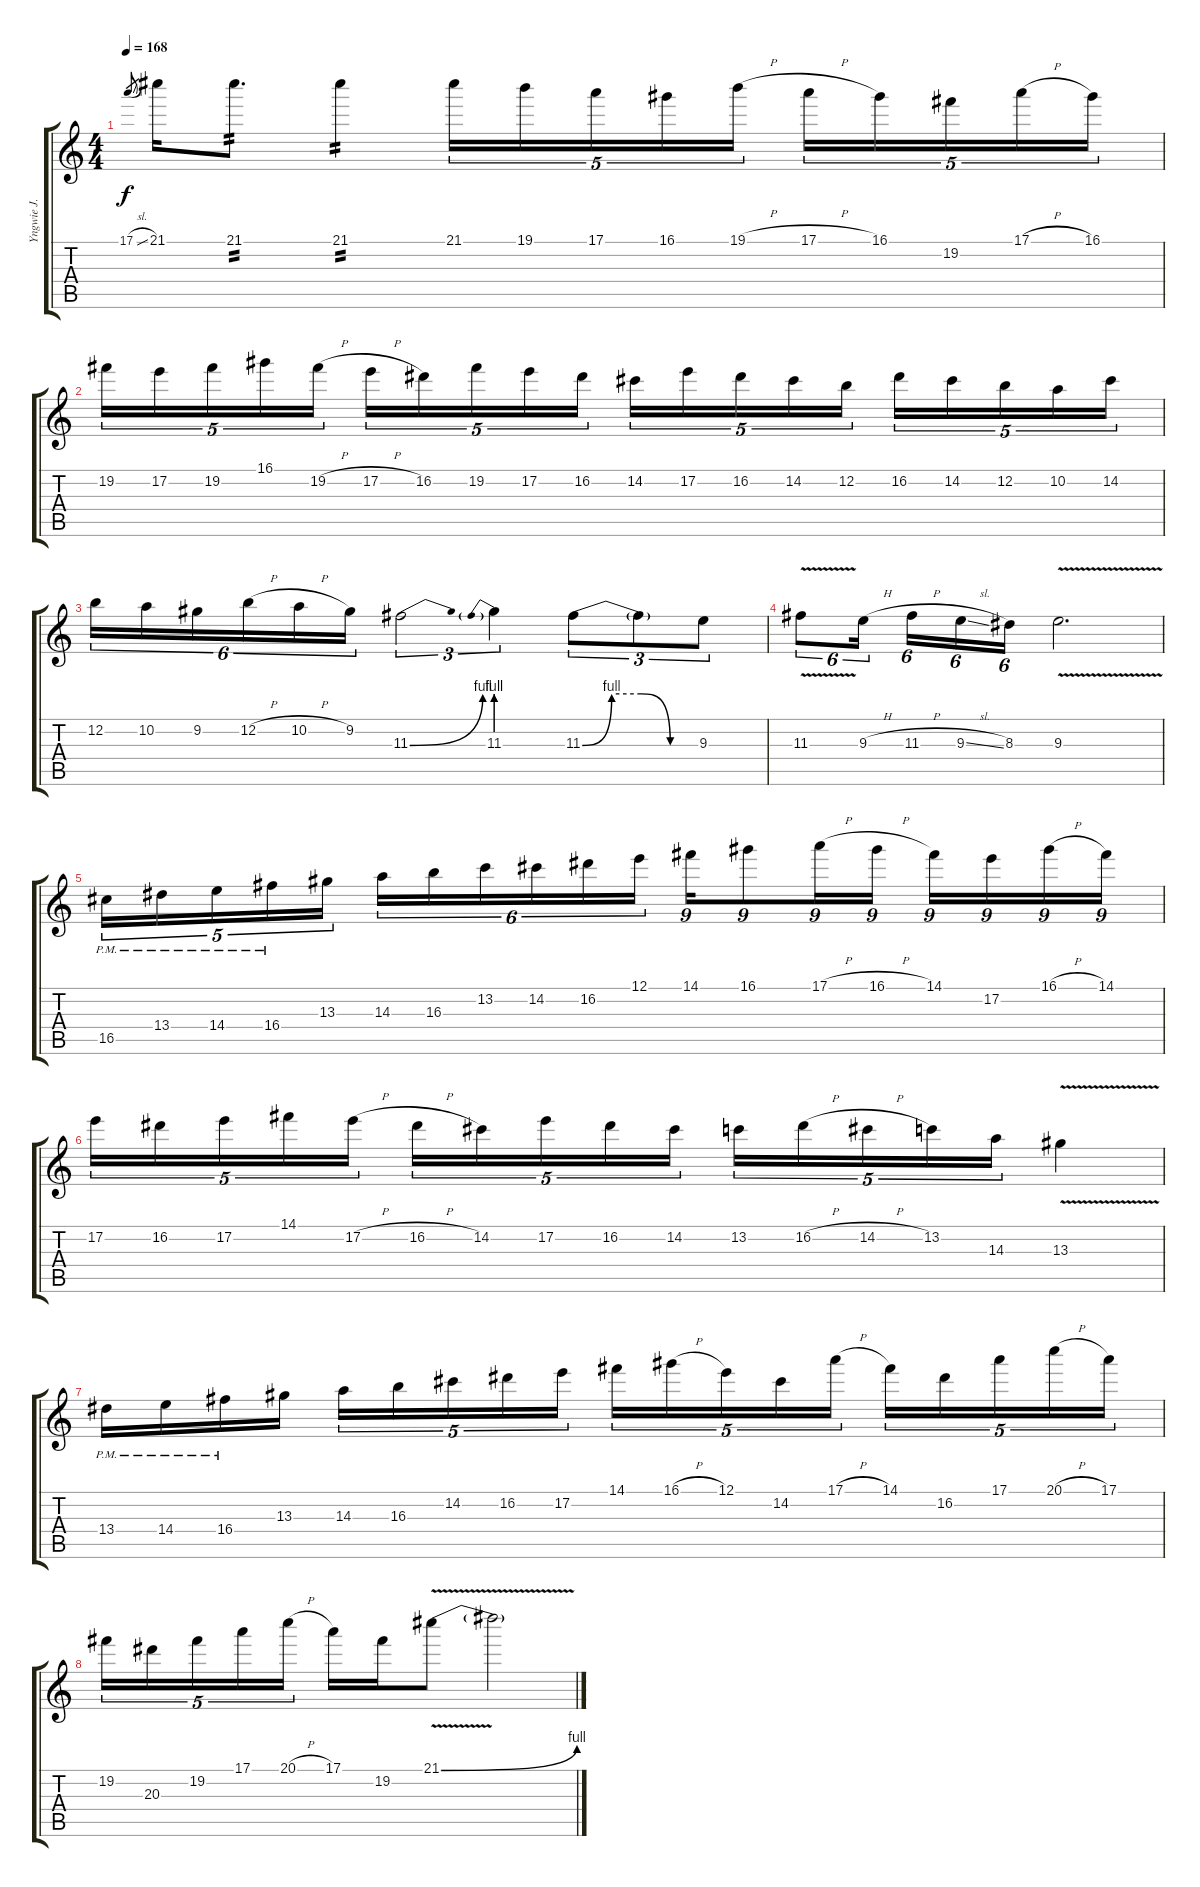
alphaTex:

\track ("Yngwie J. Malmsteen (Lead Guitar)" "Yngwie J. ") {instrument overdrivenguitar}
\staff {score tabs}
\tuning (E4 B3 G3 D3 A2 E2) {hide}
\ts (4 4)
\tempo 168
\clef g2
\ks c
17.1{sl}.8{gr dy f} 21.1.16{instrument overdrivenguitar} 21.1.8{d tp 2} 21.1.4{tp 2} 21.1.16{tu (5 4)} 19.1.16{tu (5 4)} 17.1.16{tu (5 4)} 16.1.16{tu (5 4)} 19.1{h}.16{tu (5 4)} 17.1{h}.16{tu (5 4)} 16.1.16{tu (5 4)} 19.2.16{tu (5 4)} 17.1{h}.16{tu (5 4)} 16.1.16{tu (5 4)} |
19.2.16{tu (5 4)} 17.2.16{tu (5 4)} 19.2.16{tu (5 4)} 16.1.16{tu (5 4)} 19.2{h}.16{tu (5 4)} 17.2{h}.16{tu (5 4)} 16.2.16{tu (5 4)} 19.2.16{tu (5 4)} 17.2.16{tu (5 4)} 16.2.16{tu (5 4)} 14.2.16{tu (5 4)} 17.2.16{tu (5 4)} 16.2.16{tu (5 4)} 14.2.16{tu (5 4)} 12.2.16{tu (5 4)} 16.2.16{tu (5 4)} 14.2.16{tu (5 4)} 12.2.16{tu (5 4)} 10.2.16{tu (5 4)} 14.2.16{tu (5 4)} |
12.2.16{tu (6 4)} 10.2.16{tu (6 4)} 9.2.16{tu (6 4)} 12.2{h}.16{tu (6 4)} 10.2{h}.16{tu (6 4)} 9.2.16{tu (6 4)} 11.3{be (bend 0 0 60 4)}.2{tu (3 2)} 11.3{be (prebend 0 4 60 4)}.4{tu (3 2)} 11.3{be (custom 0 0 15 4 30 4 45 0 60 0)}.8{tu (3 2)} 11.3{t}.8{tu (3 2)} 9.3.8{tu (3 2)} |
11.3{v}.8{tu (6 4)} 9.3{h}.16{tu (6 4)} 11.3{h}.16{tu (6 4)} 9.3{sl}.16{tu (6 4)} 8.3.16{tu (6 4)} 9.3{v}.2{d} |
16.5{pm}.16{tu (5 4)} 13.4{pm}.16{tu (5 4)} 14.4{pm}.16{tu (5 4)} 16.4{pm}.16{tu (5 4)} 13.3.16{tu (5 4)} 14.3.16{tu (6 4)} 16.3.16{tu (6 4)} 13.2.16{tu (6 4)} 14.2.16{tu (6 4)} 16.2.16{tu (6 4)} 12.1.16{tu (6 4)} 14.1.16{tu (9 8)} 16.1.8{tu (9 8)} 17.1{h}.16{tu (9 8)} 16.1{h}.16{tu (9 8)} 14.1.16{tu (9 8)} 17.2.16{tu (9 8)} 16.1{h}.16{tu (9 8)} 14.1.16{tu (9 8)} |
17.2.16{tu (5 4)} 16.2.16{tu (5 4)} 17.2.16{tu (5 4)} 14.1.16{tu (5 4)} 17.2{h}.16{tu (5 4)} 16.2{h}.16{tu (5 4)} 14.2.16{tu (5 4)} 17.2.16{tu (5 4)} 16.2.16{tu (5 4)} 14.2.16{tu (5 4)} 13.2.16{tu (5 4)} 16.2{h}.16{tu (5 4)} 14.2{h}.16{tu (5 4)} 13.2.16{tu (5 4)} 14.3.16{tu (5 4)} 13.3{v}.4 |
13.4{pm}.16 14.4{pm}.16 16.4{pm}.16 13.3.16 14.3.16{tu (5 4)} 16.3.16{tu (5 4)} 14.2.16{tu (5 4)} 16.2.16{tu (5 4)} 17.2.16{tu (5 4)} 14.1.16{tu (5 4)} 16.1{h}.16{tu (5 4)} 12.1.16{tu (5 4)} 14.2.16{tu (5 4)} 17.1{h}.16{tu (5 4)} 14.1.16{tu (5 4)} 16.2.16{tu (5 4)} 17.1.16{tu (5 4)} 20.1{h}.16{tu (5 4)} 17.1.16{tu (5 4)} |
19.2.16{tu (5 4)} 20.3.16{tu (5 4)} 19.2.16{tu (5 4)} 17.1.16{tu (5 4)} 20.1{h}.16{tu (5 4)} 17.1.16 19.2.16 21.1{be (bend 0 0 60 4) v}.8 21.1{t}.2
